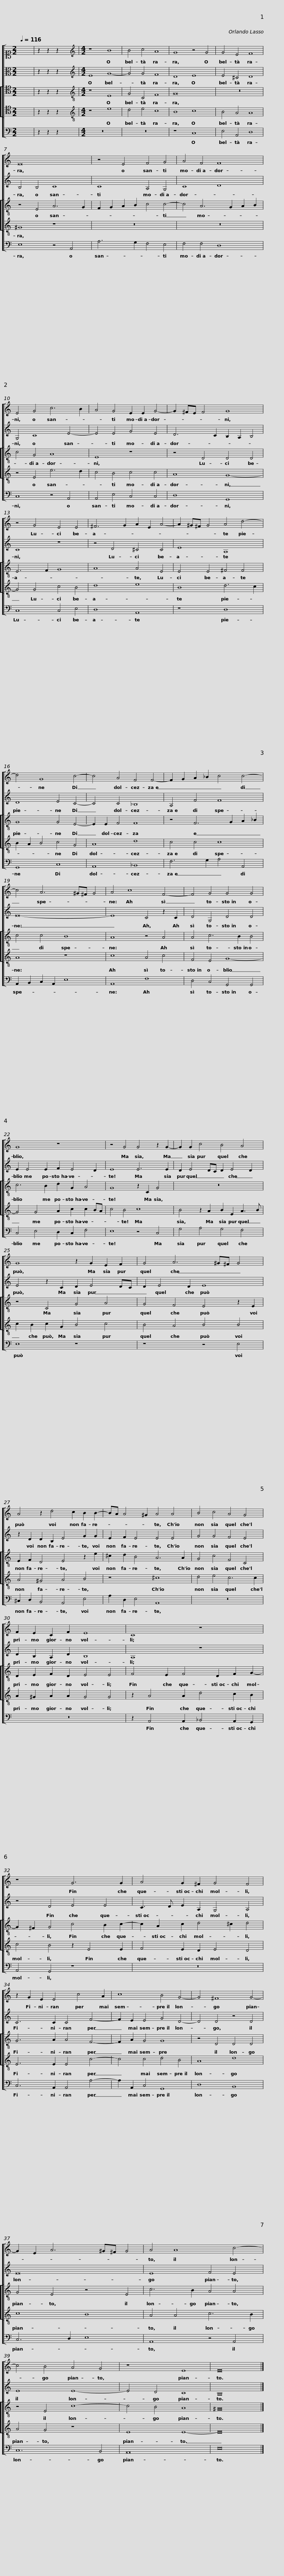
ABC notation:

X:1
%%score [ 1 2 [ 3 4 ] 5 ]
L:1/8
Q:1/4=116
M:2/2
I:linebreak $
K:C
V:1 alto1
V:2 alto
V:3 tenor
V:4 tenor
V:5 bass
V:1
 x8 | z2 z2 z2 x2 |[M:4/2][K:treble] z8 B8 | B4 c4 A8 | G8 z4 G4 | %5
 G4 E4 F8 | E16 | z4 E4 F4 G4 |$ A4 F4 F8 | E4 G4 c6 B2 | %10
 A4 G4 E2 E2 G4- | G2 ^FE F4 G8 | z4 G4 E4 E4 | ^F6 G2 A2 E2 A4- |$ A2 ^G^F G4 A4 d4- | %15
 d4 G8 c4- | c4 A4 F4 F4- | F2 G2 A2 _B2 c4 c4- | c4 A6 ^G^F G4 |$ A4 c8 F4- | %20
 F4 G4 G4 G4 | G8 z8 | z4 G4 G4 z2 G2- |$ G2 G2 c4 B4 A4 | G8 z2 G2 E2 F2 | %25
 G4 A6 ^G^F G4 | A4 z2 d4 c2 B2 B2- |$ BA A4 ^G2 A4 A4 | B4 c4 A4 G4 | F2 E2 C2 F2 E8 | %30
 C8 z8 |$ z8 G6 G2 | A4 G2 ^F2 G4 F4 | z2 G2 E2 E4 c4 A2 | c8 B4 G4- |$ %35
 G4 ^F8 G4- | G2 E2 A6 ^G^F G4 | A4 A8 c4- | c4 B4 A4 G4 | z8 E8 | %40
 E16 |] %41
V:2
 x8 | z2 z2 z2 x2 |[M:4/2][K:treble] E8 G8- | G4 G4 F8 | D8 E8 | %5
 E4 ^C4 D8 | B,4 B,4 C8 | C8 A,4 G,4 |$ C8 D8 | G,4 C8 E4- | %10
 E4 E4 G4 E4 | D6 C2 B,2 A,2 B,4 | C8 z8 | z4 D4 ^C4 C4 |$ E8 A,8 | %15
 D8 E4 C4- | C4 C4 _B,8 | A,4 F4 F8 | E16- |$ E8 C4 z2 C2 | %20
 D4 G,4 D4 D4 | E2 E4 E2 F2 E4 D2 | E8 E6 E2 |$ D2 E4 DC D2 E4 D2 | E4 z2 C2 D2 E4 DC | %25
 D2 E4 D2 E8 | z2 D2 D2 B,2 E4 G2 G2 |$ E2 F2 E4 E4 E4 | G4 G4 F4 E4 | D2 B,2 A,2 D2 B,8 | %30
 A,8 z8 |$ z4 D4 E4 E4 | C3 D E2 A,2 G,4 A,4 | C6 C2 C4 F4- | F2 E2 E4 G4 D4- |$ %35
 D4 D4 z4 D4 | E16 | E8 F4 E4 | E8 E8- | E4 D4 C8 | %40
 B,16 |] %41
V:3
 x8 | z2 z2 z2 x2 |[M:4/2][K:treble-8] z8 E8 | G4 C4 F8 | G16 | %5
 z16 | z4 E4 A6 G2 | F2 G2 A2 B2 c4 c4- |$ c4 A6 G2 A2 B2 | c4 G4 A8 | %10
 E8 z8 | z4 D4 D4 D4 | E6 F2 G8 | A8 A4 E4 |$ E4 E4 ^F4 F4 | %15
 G8 G4 E4- | E2 E2 F4 F8 | z4 F6 G2 A2 _B2 | c4 c4 B8 |$ A8 z4 A4 | %20
 A4 c6 B2 B4 | c6 B2 d2 G2 A4 | G8 z2 C2 G4 |$ z16 | z4 C4 G4 A4 | %25
 G4 F4 E4 z2 E2 | E2 F2 D4 E4 z2 e2 |$ ^c2 d2 B4 A6 A2 | G4 c4 F4 C4 | D2 E2 F2 D2 E4 E4 | %30
 F4 E2 F4 D2 F2 G2- |$ G2 ^F2 G4 c4 B2 c2- | c2 A2 c2 d4 ^c2 d4 | G6 A2 A4 F4- | F2 A2 G4 G8 |$ %35
 z4 D4 D4 D4 | G4 E4 z4 E4 | c6 B2 A4 A4 | z4 E4 c8- | c4 B4 A8 | %40
 ^G16 |] %41
V:4
 x8 | z2 z2 z2 x2 |[M:4/2][K:treble-8] z8 e8 | d4 e4 c8 | B8 c8 | %5
 B4 A4 A8 | ^G8 z8 | z16 |$ z16 | z4 E4 e6 d2 | %10
 c4 B4 c4 c4 | A8 G8- | G4 G4 c4 B4 | d8 e8 |$ B8 d6 c2 | %15
 B2 A2 B4 c4 G4 | A8 d8 | c4 c4 c8 | A8 z8 |$ c8 A4 c4 | %20
 F4 E4 G8- | G4 G4 A2 c2 c2 BA | c4 B4 c8 |$ B4 z2 A2 B2 E2 A3 B | c2 B2 c2 G2 B4 c4 | %25
 B4 A4 B4 B4 | A4 ^G4 A4 B4 |$ z8 ^c8 | d4 e4 c6 c2 | A2 ^G2 A2 A2 G4 G4 | %30
 z2 A4 A2 d4 c2 B2 |$ c4 B4 z2 E4 E2 | F4 E2 D2 E4 D4 | E6 E2 E4 c4- | c4 c4 d4 B4 |$ %35
 A8 d8 | c8 B8 | A4 A4 c6 B2 | A4 G4 z8 | E8 E8- | %40
 E16 |] %41
V:5
 x8 | z2 z2 z2 x2 |[M:4/2] z16 | z16 | z8 C,8 | %5
 E,4 A,,4 D,8 | E,8 z4 A,,4 | A,6 G,2 F,4 E,4 |$ F,4 F,4 D,8 | C,8 z4 A,,4 | %10
 A,,4 E,4 C,4 C,4 | D,8 G,,8 | C,8 C,4 E,4 | D,8 A,,8 |$ z8 D,8 | %15
 G,,8 C,8 | A,,8 _B,,8 | F,6 G,2 A,4 A,,4 | A,,2 B,,2 C,2 A,,2 E,8 |$ A,,8 F,8 | %20
 D,4 C,4 G,,4 G,,4 | C,4 E,4 D,2 C,2 F,4 | E,8 z4 C,4 |$ G,4 A,4 G,4 F,4 | E,8 z8 | %25
 z8 z4 E,4 | ^C,2 D,2 B,,4 A,,4 E,4 |$ A,2 D,2 E,4 A,,8 | z16 | z16 | %30
 z2 A,,4 A,,2 _B,,4 A,,2 G,,2 |$ A,,4 G,,4 z8 | z16 | C,6 A,,2 A,,4 A,4- | A,2 A,,2 C,4 G,,8 |$ %35
 D,8 B,,8 | C,6 D,2 E,8 | A,,8 z4 A,,4 | C,12 B,,4 | A,,16 | %40
 E,16 |] %41
